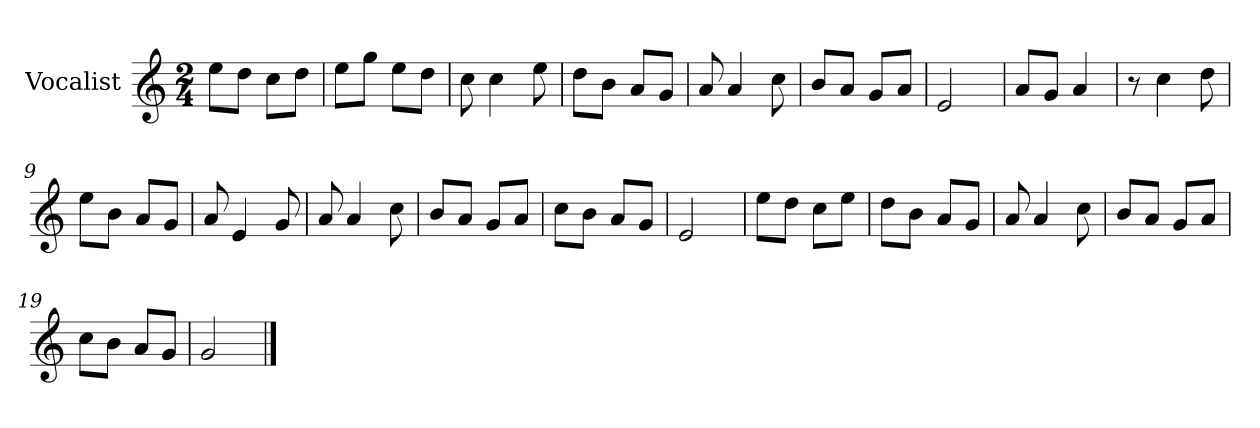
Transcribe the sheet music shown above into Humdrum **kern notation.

**kern
*part1
*staff1
*I"Vocalist
*k[]
*C:
*M2/4
=
8eeL
8ddJ
8ccL
8ddJ
=1
8eeL
8ggJ
8eeL
8ddJ
=2
8cc
4cc
8ee
=3
8ddL
8bJ
8aL
8gJ
=4
8a
4a
8cc
=5
8bL
8aJ
8gL
8aJ
=6
2e
=7
8aL
8gJ
4a
=8
8r
4cc
8dd
=9
8eeL
8bJ
8aL
8gJ
=10
8a
4e
8g
=11
8a
4a
8cc
=12
8bL
8aJ
8gL
8aJ
=13
8ccL
8bJ
8aL
8gJ
=14
2e
=15
8eeL
8ddJ
8ccL
8eeJ
=16
8ddL
8bJ
8aL
8gJ
=17
8a
4a
8cc
=18
8bL
8aJ
8gL
8aJ
=19
8ccL
8bJ
8aL
8gJ
=20
2g
==
*-
